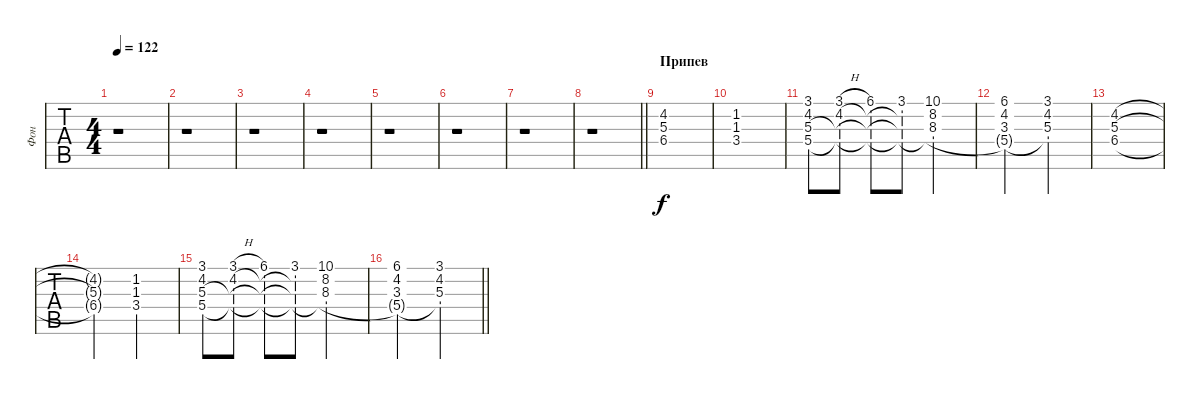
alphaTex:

\track ("Фон" "Фон") {instrument synthstrings2}
\staff {tabs}
\tuning (E4 B3 G3 D3 A2 E2) {hide}
\ts (4 4)
\tempo 122
\clef g2
\ks c
r.1{dy f} |
r.1 |
r.1 |
r.1 |
r.1 |
r.1 |
r.1 |
\barLineRight lightlight
r.1 |
\section ("" "Припев")
(4.2 5.3 6.4).1 |
(1.2 1.3 3.4).1 |
(3.1 4.2 5.3 5.4).8 (3.1{h} 4.2 5.3{t} 5.4{t}).8 (6.1 4.2{t} 5.3{t} 5.4{t}).8 (3.1 4.2{t} 5.3{t} 5.4{t}).8 (10.1 8.2 8.3 5.4{t}).2 |
(6.1 4.2 3.3 5.4{t}).2 (3.1 4.2 5.3 5.4{t}).2 |
(4.2 5.3 6.4).1 |
(4.2{t} 5.3{t} 6.4{t}).2 (1.2 1.3 3.4).2 |
(3.1 4.2 5.3 5.4).8 (3.1{h} 4.2 5.3{t} 5.4{t}).8 (6.1 4.2{t} 5.3{t} 5.4{t}).8 (3.1 4.2{t} 5.3{t} 5.4{t}).8 (10.1 8.2 8.3 5.4{t}).2 |
\barLineRight lightlight
(6.1 4.2 3.3 5.4{t}).2 (3.1 4.2 5.3 5.4{t}).2
